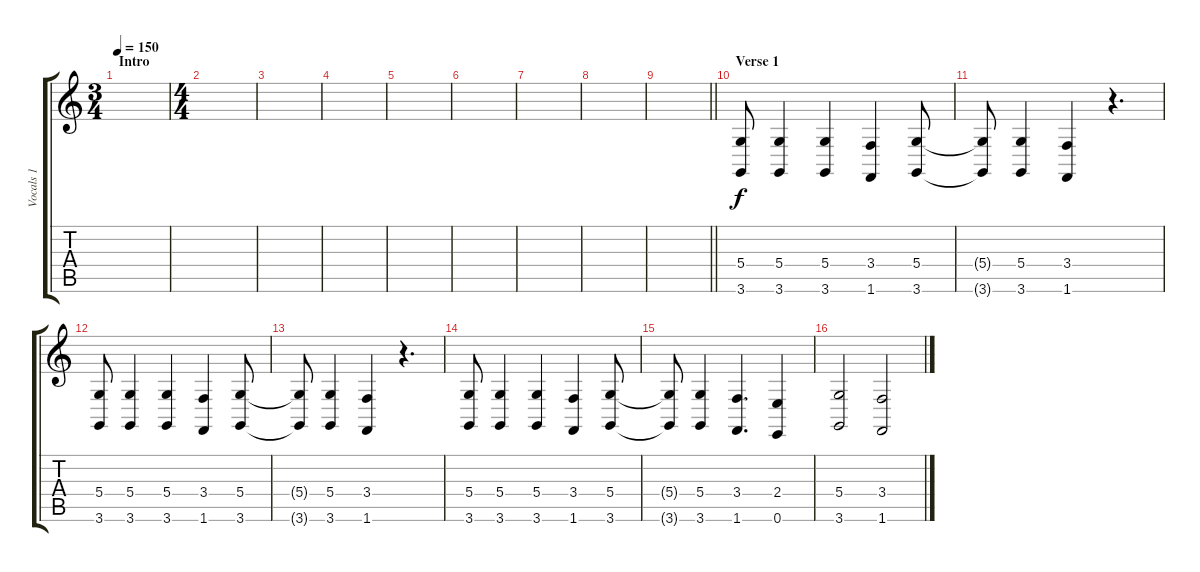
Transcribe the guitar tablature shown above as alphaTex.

\track ("Vocals 1" "Vocals 1") {instrument lead8bassandlead}
\staff {score tabs}
\tuning (E4 B3 G3 D3 A2 E2) {hide}
\ts (3 4)
\section ("" "Intro")
\tempo 150
\clef g2
\ks c
|
\ts (4 4)
|
|
|
|
|
|
|
\barLineRight lightlight
|
\section ("" "Verse 1")
(5.4 3.6).8 (5.4 3.6).4 (5.4 3.6).4 (3.4 1.6).4 (5.4 3.6).8 |
(5.4{t} 3.6{t}).8 (5.4 3.6).4 (3.4 1.6).4 r.4{d} |
(5.4 3.6).8 (5.4 3.6).4 (5.4 3.6).4 (3.4 1.6).4 (5.4 3.6).8 |
(5.4{t} 3.6{t}).8 (5.4 3.6).4 (3.4 1.6).4 r.4{d} |
(5.4 3.6).8 (5.4 3.6).4 (5.4 3.6).4 (3.4 1.6).4 (5.4 3.6).8 |
(5.4{t} 3.6{t}).8 (5.4 3.6).4 (3.4 1.6).4{d} (2.4 0.6).4 |
(5.4 3.6).2 (3.4 1.6).2
